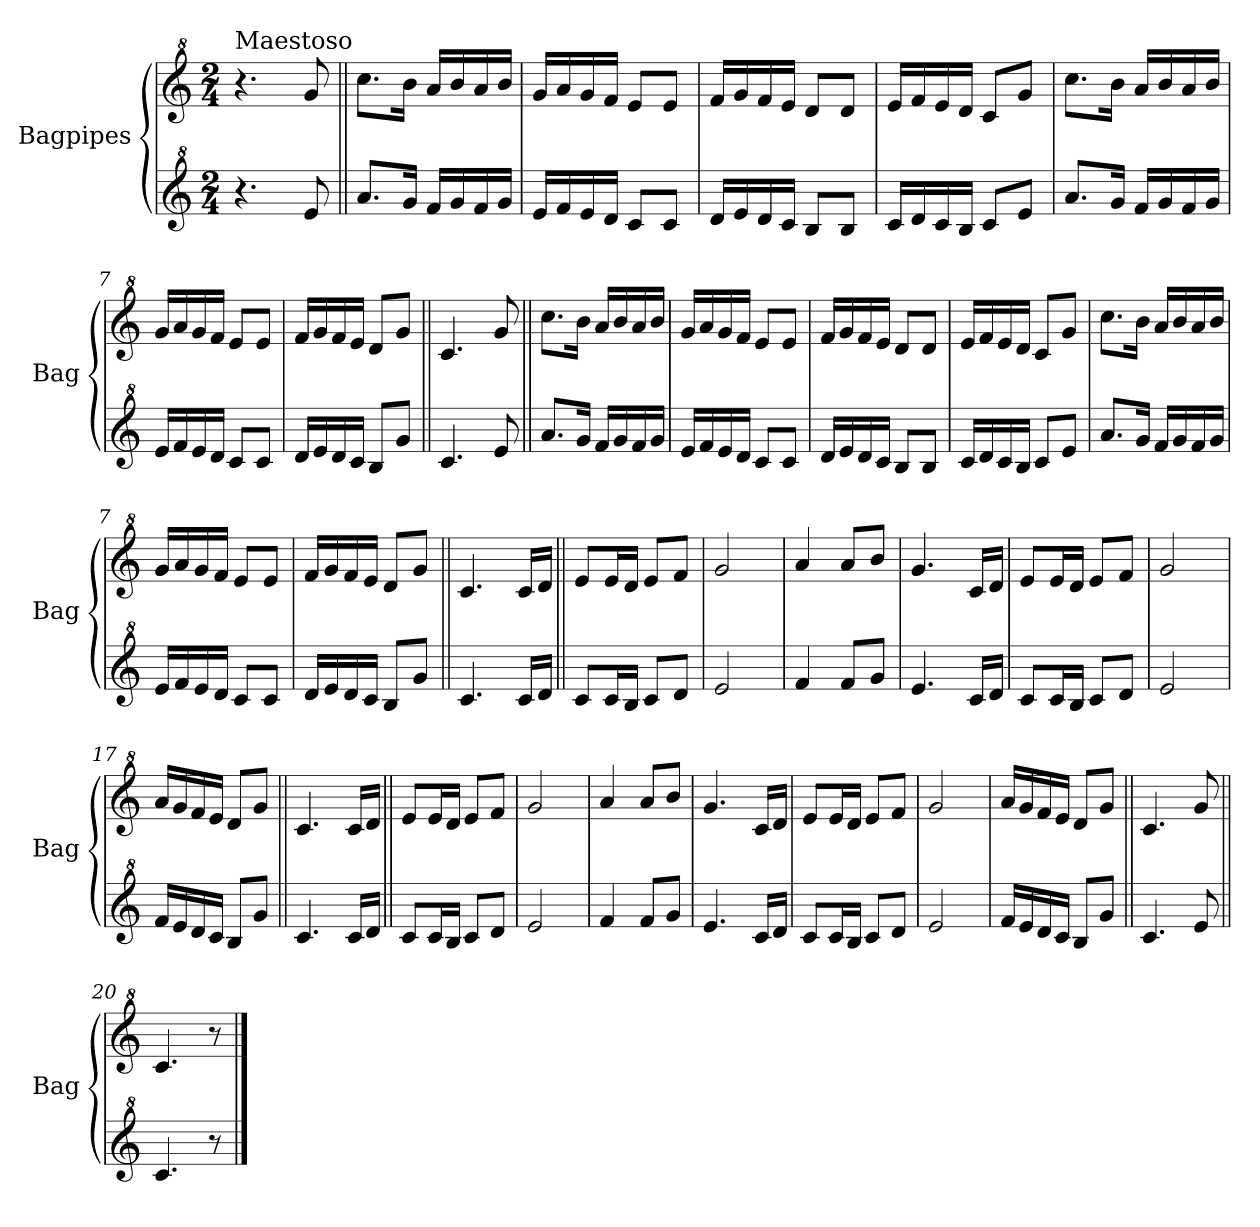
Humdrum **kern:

**kern	**kern
*part2	*part1
*staff2	*staff1
*I"Bagpipes	*I"Bagpipes
*I'Bag	*I'Bag
*clefG^2	*clefG^2
*k[]	*k[]
*C:	*C:
*M2/4	*M2/4
=1	=1
!	!LO:TX:a:t=Maestoso
4.r	4.r
8ee/	8gg/
=2||	=2||
8.aa/L	8.ccc\L
16gg/Jk	16bb\Jk
16ff/LL	16aa/LL
16gg/	16bb/
16ff/	16aa/
16gg/JJ	16bb/JJ
=3	=3
16ee/LL	16gg/LL
16ff/	16aa/
16ee/	16gg/
16dd/JJ	16ff/JJ
8cc/L	8ee/L
8cc/J	8ee/J
=4	=4
16dd/LL	16ff/LL
16ee/	16gg/
16dd/	16ff/
16cc/JJ	16ee/JJ
8b/L	8dd/L
8b/J	8dd/J
=5	=5
16cc/LL	16ee/LL
16dd/	16ff/
16cc/	16ee/
16b/JJ	16dd/JJ
8cc/L	8cc/L
8ee/J	8gg/J
=6	=6
8.aa/L	8.ccc\L
16gg/Jk	16bb\Jk
16ff/LL	16aa/LL
16gg/	16bb/
16ff/	16aa/
16gg/JJ	16bb/JJ
=7	=7
16ee/LL	16gg/LL
16ff/	16aa/
16ee/	16gg/
16dd/JJ	16ff/JJ
8cc/L	8ee/L
8cc/J	8ee/J
!!LO:LB:g=z
=8	=8
16dd/LL	16ff/LL
16ee/	16gg/
16dd/	16ff/
16cc/JJ	16ee/JJ
8b/L	8dd/L
8gg/J	8gg/J
=9||	=9||
4.cc/	4.cc/
8ee/	8gg/
=2||	=2||
8.aa/L	8.ccc\L
16gg/Jk	16bb\Jk
16ff/LL	16aa/LL
16gg/	16bb/
16ff/	16aa/
16gg/JJ	16bb/JJ
=3	=3
16ee/LL	16gg/LL
16ff/	16aa/
16ee/	16gg/
16dd/JJ	16ff/JJ
8cc/L	8ee/L
8cc/J	8ee/J
=4	=4
16dd/LL	16ff/LL
16ee/	16gg/
16dd/	16ff/
16cc/JJ	16ee/JJ
8b/L	8dd/L
8b/J	8dd/J
=5	=5
16cc/LL	16ee/LL
16dd/	16ff/
16cc/	16ee/
16b/JJ	16dd/JJ
8cc/L	8cc/L
8ee/J	8gg/J
=6	=6
8.aa/L	8.ccc\L
16gg/Jk	16bb\Jk
16ff/LL	16aa/LL
16gg/	16bb/
16ff/	16aa/
16gg/JJ	16bb/JJ
=7	=7
16ee/LL	16gg/LL
16ff/	16aa/
16ee/	16gg/
16dd/JJ	16ff/JJ
8cc/L	8ee/L
8cc/J	8ee/J
!!LO:LB:g=z
=8	=8
16dd/LL	16ff/LL
16ee/	16gg/
16dd/	16ff/
16cc/JJ	16ee/JJ
8b/L	8dd/L
8gg/J	8gg/J
=10||	=10||
4.cc/	4.cc/
16cc/LL	16cc/LL
16dd/JJ	16dd/JJ
=11||	=11||
8cc/L	8ee/L
16cc/L	16ee/L
16b/JJ	16dd/JJ
8cc/L	8ee/L
8dd/J	8ff/J
=12	=12
2ee/	2gg/
=13	=13
4ff/	4aa/
8ff/L	8aa/L
8gg/J	8bb/J
=14	=14
4.ee/	4.gg/
16cc/LL	16cc/LL
16dd/JJ	16dd/JJ
=15	=15
8cc/L	8ee/L
16cc/L	16ee/L
16b/JJ	16dd/JJ
8cc/L	8ee/L
8dd/J	8ff/J
=16	=16
2ee/	2gg/
=17	=17
16ff/LL	16aa/LL
16ee/	16gg/
16dd/	16ff/
16cc/JJ	16ee/JJ
8b/L	8dd/L
8gg/J	8gg/J
!!LO:LB:g=z
=18||	=18||
4.cc/	4.cc/
16cc/LL	16cc/LL
16dd/JJ	16dd/JJ
=11||	=11||
8cc/L	8ee/L
16cc/L	16ee/L
16b/JJ	16dd/JJ
8cc/L	8ee/L
8dd/J	8ff/J
=12	=12
2ee/	2gg/
=13	=13
4ff/	4aa/
8ff/L	8aa/L
8gg/J	8bb/J
=14	=14
4.ee/	4.gg/
16cc/LL	16cc/LL
16dd/JJ	16dd/JJ
=15	=15
8cc/L	8ee/L
16cc/L	16ee/L
16b/JJ	16dd/JJ
8cc/L	8ee/L
8dd/J	8ff/J
=16	=16
2ee/	2gg/
=17	=17
16ff/LL	16aa/LL
16ee/	16gg/
16dd/	16ff/
16cc/JJ	16ee/JJ
8b/L	8dd/L
8gg/J	8gg/J
=19||	=19||
4.cc/	4.cc/
8ee/	8gg/
=20||	=20||
4.cc/	4.cc/
8r	8r
==	==
*-	*-
